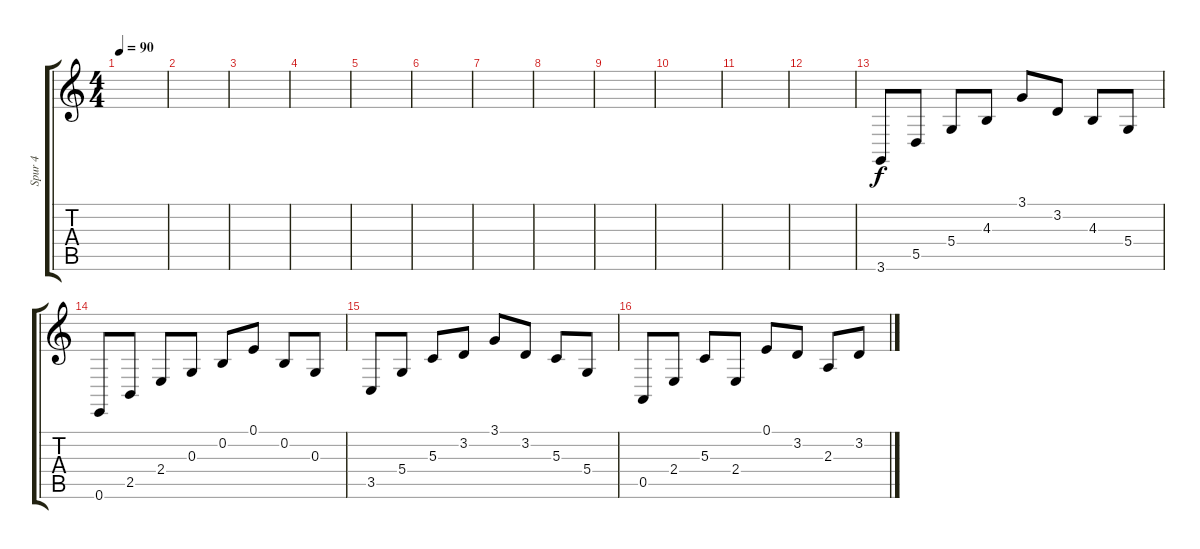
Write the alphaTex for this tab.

\track ("Spur 4" "Spur 4") {instrument acousticgrandpiano}
\staff {score tabs}
\tuning (E4 B3 G3 D3 A2 E2) {hide}
\ts (4 4)
\tempo 90
\clef g2
\ks c
|
|
|
|
|
|
|
|
|
|
|
|
3.6.8{instrument brightacousticpiano} 5.5.8 5.4.8 4.3.8 3.1.8 3.2.8 4.3.8 5.4.8 |
0.6.8 2.5.8 2.4.8 0.3.8 0.2.8 0.1.8 0.2.8 0.3.8 |
3.5.8 5.4.8 5.3.8 3.2.8 3.1.8 3.2.8 5.3.8 5.4.8 |
0.5.8 2.4.8 5.3.8 2.4.8 0.1.8 3.2.8 2.3.8 3.2.8
